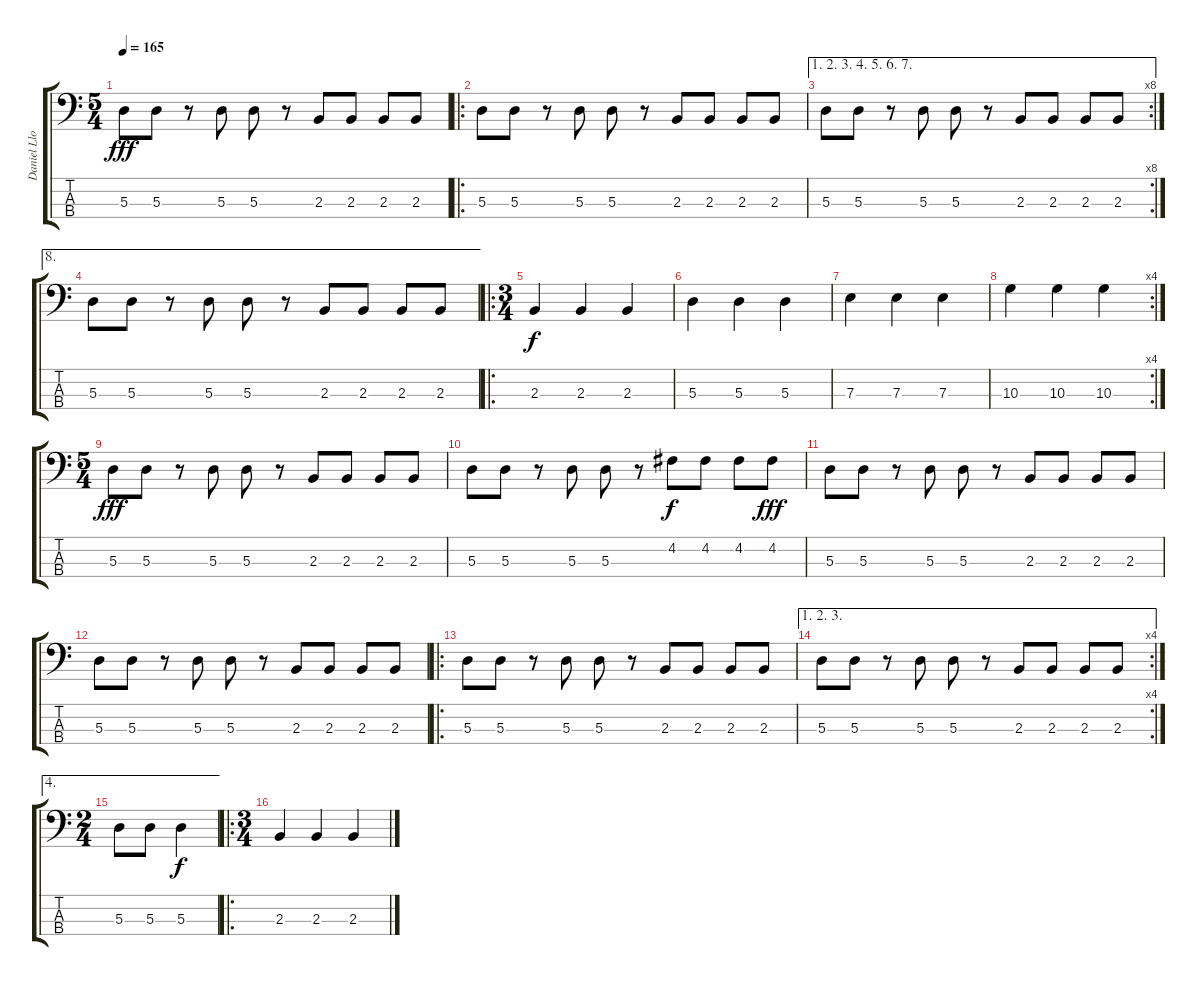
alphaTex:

\track ("Daniel Llorca (bass)" "Daniel Llo") {instrument electricbassfinger}
\staff {score tabs}
\tuning (G2 D2 A1 E1) {hide}
\ts (5 4)
\tempo 165
\clef f4
\ks c
5.3.8{dy fff} 5.3.8 r.8 5.3.8 5.3.8 r.8 2.3.8 2.3.8 2.3.8 2.3.8 |
\ro
5.3.8 5.3.8 r.8 5.3.8 5.3.8 r.8 2.3.8 2.3.8 2.3.8 2.3.8 |
\ae (1 2 3 4 5 6 7)
\rc 8
5.3.8 5.3.8 r.8 5.3.8 5.3.8 r.8 2.3.8 2.3.8 2.3.8 2.3.8 |
\ae 8
5.3.8 5.3.8 r.8 5.3.8 5.3.8 r.8 2.3.8 2.3.8 2.3.8 2.3.8 |
\ro
\ts (3 4)
2.3.4{dy f} 2.3.4 2.3.4 |
5.3.4 5.3.4 5.3.4 |
7.3.4 7.3.4 7.3.4 |
\rc 4
10.3.4 10.3.4 10.3.4 |
\ts (5 4)
5.3.8{dy fff} 5.3.8 r.8 5.3.8 5.3.8 r.8 2.3.8 2.3.8 2.3.8 2.3.8 |
5.3.8 5.3.8 r.8 5.3.8 5.3.8 r.8 4.2.8{dy f} 4.2.8 4.2.8 4.2.8{dy fff} |
5.3.8 5.3.8 r.8 5.3.8 5.3.8 r.8 2.3.8 2.3.8 2.3.8 2.3.8 |
5.3.8 5.3.8 r.8 5.3.8 5.3.8 r.8 2.3.8 2.3.8 2.3.8 2.3.8 |
\ro
5.3.8 5.3.8 r.8 5.3.8 5.3.8 r.8 2.3.8 2.3.8 2.3.8 2.3.8 |
\ae (1 2 3)
\rc 4
5.3.8 5.3.8 r.8 5.3.8 5.3.8 r.8 2.3.8 2.3.8 2.3.8 2.3.8 |
\ae 4
\ts (2 4)
5.3.8 5.3.8 5.3.4{dy f} |
\ro
\ts (3 4)
2.3.4 2.3.4 2.3.4
